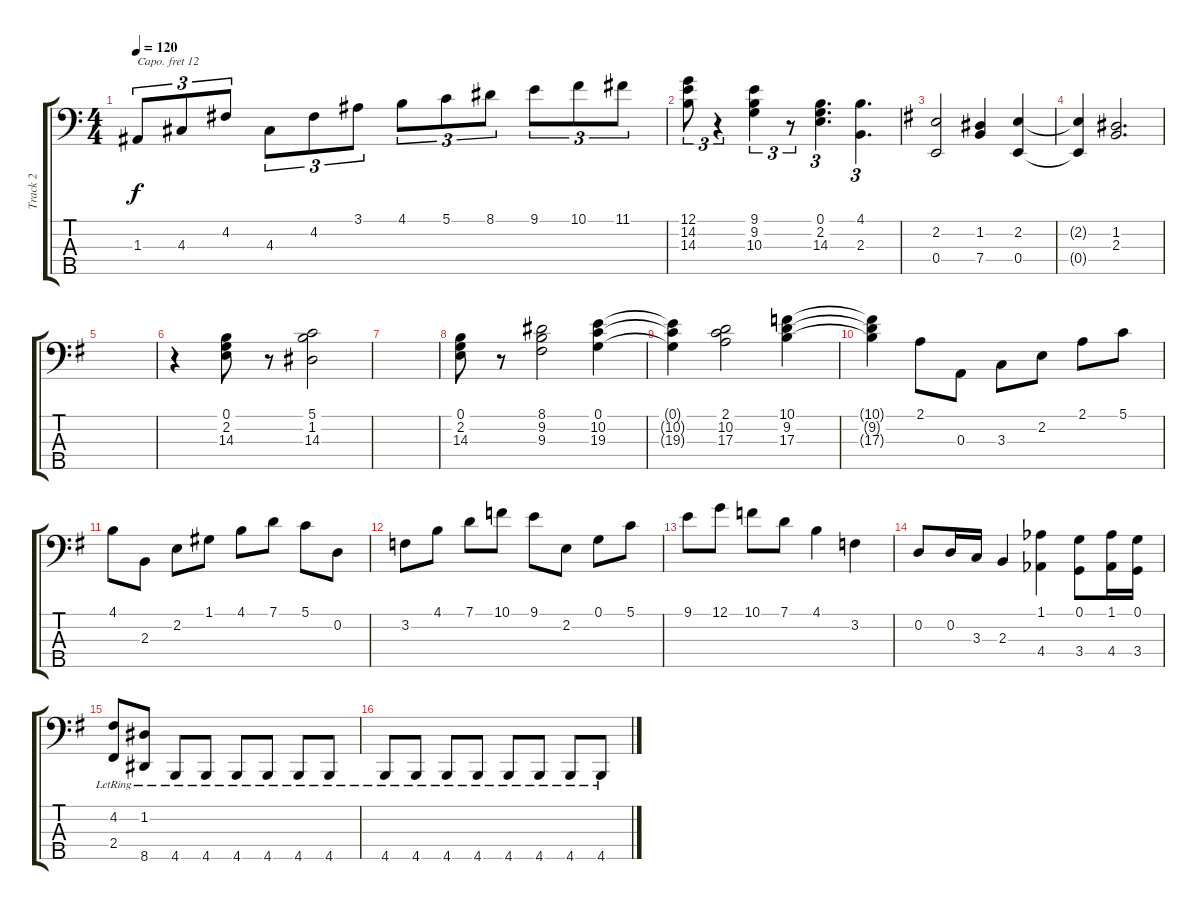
\track ("Track 2" "Track 2") {instrument acousticgrandpiano}
\staff {score tabs}
\capo 12
\tuning (G2 D2 A1 E1 G0) {hide}
\ts (4 4)
\tempo 120
\clef f4
\ks c
1.3.8{tu (3 2) dy f} 4.3.8{tu (3 2)} 4.2.8{tu (3 2)} 4.3.8{tu (3 2)} 4.2.8{tu (3 2)} 3.1.8{tu (3 2)} 4.1.8{tu (3 2)} 5.1.8{tu (3 2)} 8.1.8{tu (3 2)} 9.1.8{tu (3 2)} 10.1.8{tu (3 2)} 11.1.8{tu (3 2)} |
(12.1 14.2 14.3).8{tu (3 2)} r.4{tu (3 2)} (9.1 9.2 10.3).4{tu (3 2)} r.8{tu (3 2)} (0.1 2.2 14.3).4{d tu (3 2)} (4.1 2.3).4{d tu (3 2)} |
\ks eminor
(2.2 0.4).2 (1.2 7.4).4 (2.2 0.4).4 |
(2.2{t} 0.4{t}).4 (1.2 2.3).2{d} |
|
r.4 (0.1 2.2 14.3).8 r.8 (5.1 1.2 14.3).2 |
|
(0.1 2.2 14.3).8 r.8 (8.1 9.2 9.3).2 (0.1 10.2 19.3).4 |
(0.1{t} 10.2{t} 19.3{t}).4 (2.1 10.2 17.3).2 (10.1 9.2 17.3).4 |
(10.1{t} 9.2{t} 17.3{t}).4 2.1.8 0.3.8 3.3.8 2.2.8 2.1.8 5.1.8 |
4.1.8 2.3.8 2.2.8 1.1.8 4.1.8 7.1.8 5.1.8 0.2.8 |
3.2.8 4.1.8 7.1.8 10.1.8 9.1.8 2.2.8 0.1.8 5.1.8 |
9.1.8 12.1.8 10.1.8 7.1.8 4.1.4 3.2.4 |
0.2.8 0.2.16 3.3.16 2.3.4 (1.1{acc b} 4.4{acc b}).4 (0.1 3.4).8 (1.1{acc b} 4.4{acc b}).16 (0.1 3.4).16 |
(4.2{lr} 2.4{lr}).8 (1.2{lr} 8.5{lr}).8 4.5{lr}.8 4.5{lr}.8 4.5{lr}.8 4.5{lr}.8 4.5{lr}.8 4.5{lr}.8 |
4.5{lr}.8 4.5{lr}.8 4.5{lr}.8 4.5{lr}.8 4.5{lr}.8 4.5{lr}.8 4.5{lr}.8 4.5{lr}.8
